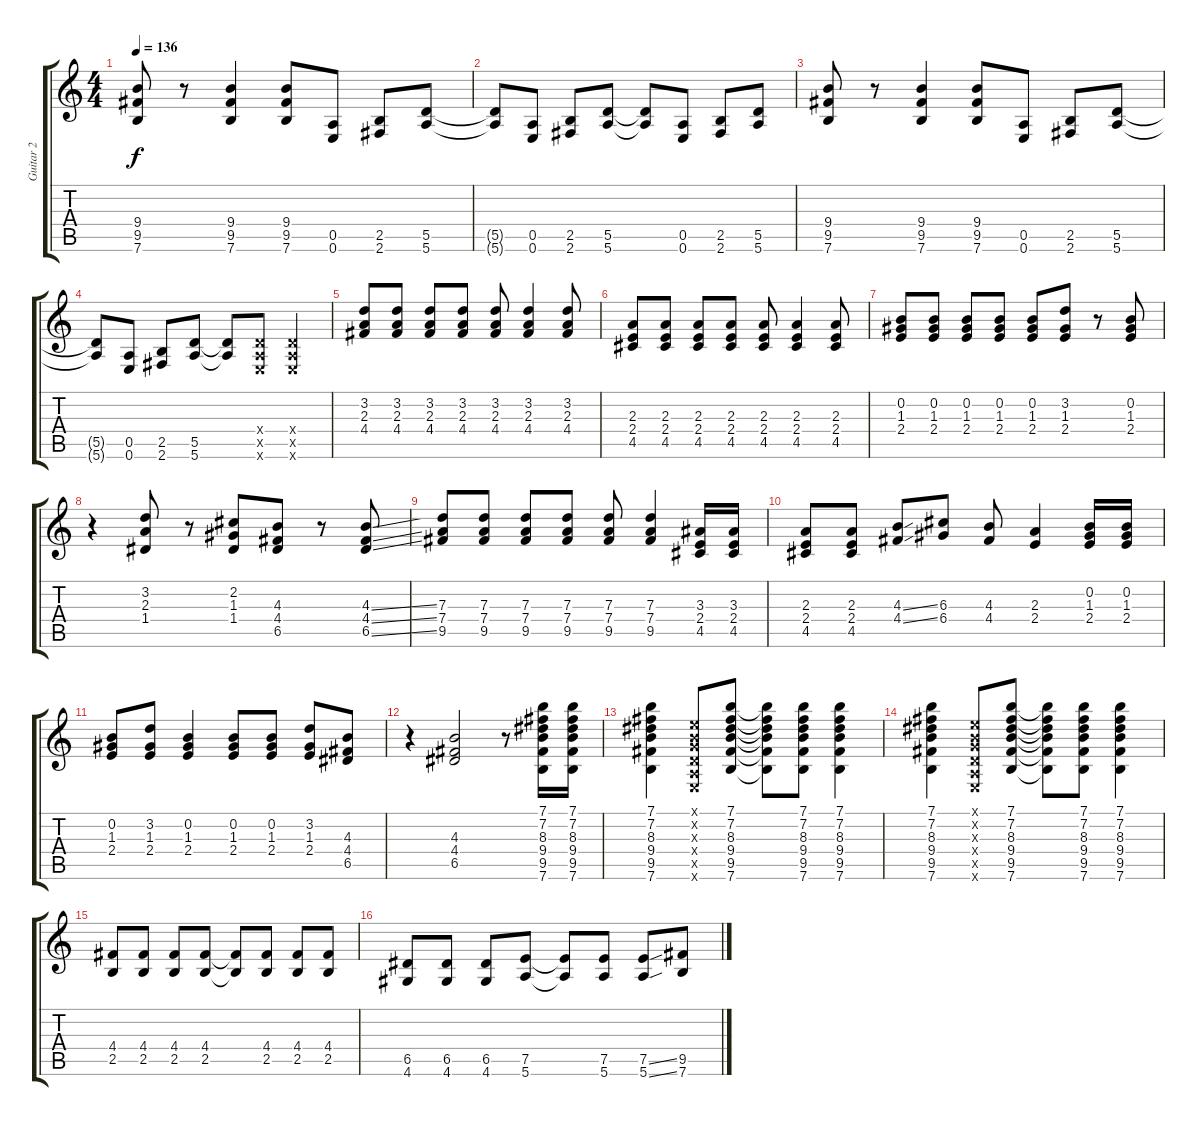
\track ("Guitar 2" "Guitar 2") {instrument electricguitarjazz}
\staff {score tabs}
\tuning (E4 B3 G3 D3 A2 E2) {hide}
\ts (4 4)
\tempo 136
\clef g2
\ks c
(9.4 9.5 7.6).8{dy f} r.8 (9.4 9.5 7.6).4 (9.4 9.5 7.6).8 (0.5 0.6).8 (2.5 2.6).8 (5.5 5.6).8 |
(5.5{t} 5.6{t}).8 (0.5 0.6).8 (2.5 2.6).8 (5.5 5.6).8 (5.5{t} 5.6{t}).8 (0.5 0.6).8 (2.5 2.6).8 (5.5 5.6).8 |
(9.4 9.5 7.6).8 r.8 (9.4 9.5 7.6).4 (9.4 9.5 7.6).8 (0.5 0.6).8 (2.5 2.6).8 (5.5 5.6).8 |
(5.5{t} 5.6{t}).8 (0.5 0.6).8 (2.5 2.6).8 (5.5 5.6).8 (5.5{t} 5.6{t}).8 (0.4{x} 0.5{x} 0.6{x}).8 (0.4{x} 0.5{x} 0.6{x}).4 |
(3.2 2.3 4.4).8 (3.2 2.3 4.4).8 (3.2 2.3 4.4).8 (3.2 2.3 4.4).8 (3.2 2.3 4.4).8 (3.2 2.3 4.4).4 (3.2 2.3 4.4).8 |
(2.3 2.4 4.5).8 (2.3 2.4 4.5).8 (2.3 2.4 4.5).8 (2.3 2.4 4.5).8 (2.3 2.4 4.5).8 (2.3 2.4 4.5).4 (2.3 2.4 4.5).8 |
(0.2 1.3 2.4).8 (0.2 1.3 2.4).8 (0.2 1.3 2.4).8 (0.2 1.3 2.4).8 (0.2 1.3 2.4).8 (3.2 1.3 2.4).8 r.8 (0.2 1.3 2.4).8 |
r.4 (3.2 2.3 1.4).8 r.8 (2.2 1.3 1.4).8 (4.3 4.4 6.5).8 r.8 (4.3{ss} 4.4{ss} 6.5{ss}).8 |
(7.3 7.4 9.5).8 (7.3 7.4 9.5).8 (7.3 7.4 9.5).8 (7.3 7.4 9.5).8 (7.3 7.4 9.5).8 (7.3 7.4 9.5).4 (3.3 2.4 4.5).16 (3.3 2.4 4.5).16 |
(2.3 2.4 4.5).8 (2.3 2.4 4.5).8 (4.3{ss} 4.4{ss}).8 (6.3 6.4).8 (4.3 4.4).8 (2.3 2.4).4 (0.2 1.3 2.4).16 (0.2 1.3 2.4).16 |
(0.2 1.3 2.4).8 (3.2 1.3 2.4).8 (0.2 1.3 2.4).4 (0.2 1.3 2.4).8 (0.2 1.3 2.4).8 (3.2 1.3 2.4).8 (4.3 4.4 6.5).8 |
r.4 (4.3 4.4 6.5).2 r.8 (7.1 7.2 8.3 9.4 9.5 7.6).16 (7.1 7.2 8.3 9.4 9.5 7.6).16 |
(7.1 7.2 8.3 9.4 9.5 7.6).4 (0.1{x} 0.2{x} 0.3{x} 0.4{x} 0.5{x} 0.6{x}).8 (7.1 7.2 8.3 9.4 9.5 7.6).8 (7.1{t} 7.2{t} 8.3{t} 9.4{t} 9.5{t} 7.6{t}).8 (7.1 7.2 8.3 9.4 9.5 7.6).8 (7.1 7.2 8.3 9.4 9.5 7.6).4 |
(7.1 7.2 8.3 9.4 9.5 7.6).4 (0.1{x} 0.2{x} 0.3{x} 0.4{x} 0.5{x} 0.6{x}).8 (7.1 7.2 8.3 9.4 9.5 7.6).8 (7.1{t} 7.2{t} 8.3{t} 9.4{t} 9.5{t} 7.6{t}).8 (7.1 7.2 8.3 9.4 9.5 7.6).8 (7.1 7.2 8.3 9.4 9.5 7.6).4 |
(4.4 2.5).8 (4.4 2.5).8 (4.4 2.5).8 (4.4 2.5).8 (4.4{t} 2.5{t}).8 (4.4 2.5).8 (4.4 2.5).8 (4.4 2.5).8 |
(6.5 4.6).8 (6.5 4.6).8 (6.5 4.6).8 (7.5 5.6).8 (7.5{t} 5.6{t}).8 (7.5 5.6).8 (7.5{ss} 5.6{ss}).8 (9.5 7.6).8
